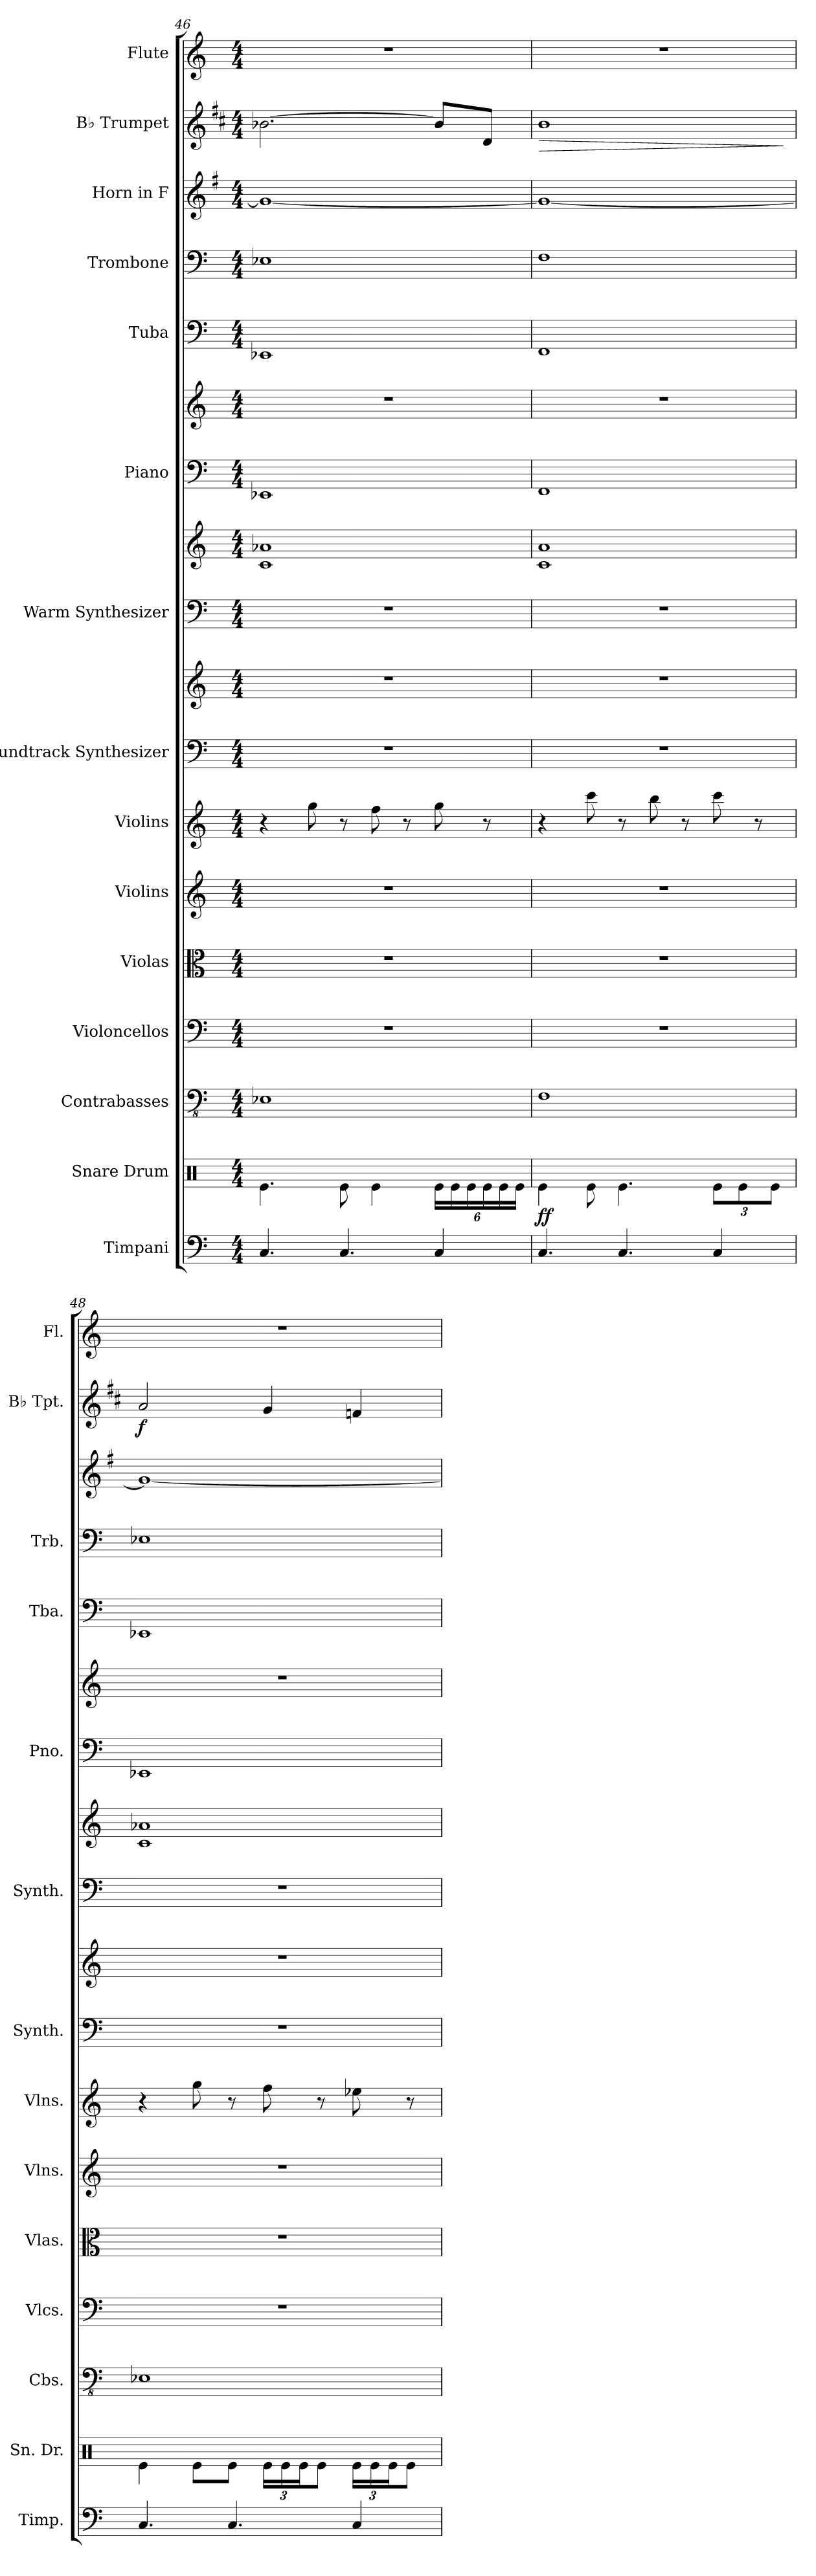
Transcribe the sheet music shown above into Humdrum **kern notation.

**kern	**kern	**dynam	**kern	**kern	**kern	**kern	**kern	**kern	**kern	**kern	**kern	**kern	**kern	**kern	**kern	**kern	**kern	**dynam	**kern
*part15	*part14	*part14	*part13	*part12	*part11	*part10	*part9	*part8	*part8	*part7	*part7	*part6	*part6	*part5	*part4	*part3	*part2	*part2	*part1
*staff18	*staff17	*staff17	*staff16	*staff15	*staff14	*staff13	*staff12	*staff11	*staff10	*staff9	*staff8	*staff7	*staff6	*staff5	*staff4	*staff3	*staff2	*staff2	*staff1
*I"Timpani	*I"Snare Drum	*	*I"Contrabasses	*I"Violoncellos	*I"Violas	*I"Violins	*I"Violins	*I"Soundtrack Synthesizer	*	*I"Warm Synthesizer	*	*I"Piano	*	*I"Tuba	*I"Trombone	*I"Horn in F	*I"B♭ Trumpet	*	*I"Flute
*I'Timp.	*I'Sn. Dr.	*	*I'Cbs.	*I'Vlcs.	*I'Vlas.	*I'Vlns.	*I'Vlns.	*I'Synth.	*	*I'Synth.	*	*I'Pno.	*	*I'Tba.	*I'Trb.	*	*I'B♭ Tpt.	*	*I'Fl.
*clefF4	*clefX	*	*clefFv4	*clefF4	*clefC3	*clefG2	*clefG2	*clefF4	*clefG2	*clefF4	*clefG2	*clefF4	*clefG2	*clefF4	*clefF4	*clefG2	*clefG2	*	*clefG2
*	*	*	*	*	*	*	*	*	*	*	*	*	*	*	*	*ITrd4c7	*ITrd1c2	*	*
*k[]	*k[]	*	*k[]	*k[]	*k[]	*k[]	*k[]	*k[]	*k[]	*k[]	*k[]	*k[]	*k[]	*k[]	*k[]	*k[]	*k[]	*	*k[]
*M4/4	*M4/4	*	*M4/4	*M4/4	*M4/4	*M4/4	*M4/4	*M4/4	*M4/4	*M4/4	*M4/4	*M4/4	*M4/4	*M4/4	*M4/4	*M4/4	*M4/4	*	*M4/4
=46	=46	=46	=46	=46	=46	=46	=46	=46	=46	=46	=46	=46	=46	=46	=46	=46	=46	=46	=46
4.C/	4.Re\	.	1EE-X	1r	1r	1r	4r	1r	1r	1r	1c 1a-X	1EE-X	1r	1EE-X	1E-X	1c_	[2.a-X\	.	1r
.	.	.	.	.	.	.	8gg\	.	.	.	.	.	.	.	.	.	.	.	.
4.C/	8Re\	.	.	.	.	.	8r	.	.	.	.	.	.	.	.	.	.	.	.
.	4Re\	.	.	.	.	.	8ff\	.	.	.	.	.	.	.	.	.	.	.	.
.	.	.	.	.	.	.	8r	.	.	.	.	.	.	.	.	.	.	.	.
*	*Xbrackettup	*	*	*	*	*	*	*	*	*	*	*	*	*	*	*	*	*	*
4C/	24Re\LL	.	.	.	.	.	8gg\	.	.	.	.	.	.	.	.	.	8a-/L]	.	.
.	24Re\	.	.	.	.	.	.	.	.	.	.	.	.	.	.	.	.	.	.
.	24Re\	.	.	.	.	.	.	.	.	.	.	.	.	.	.	.	.	.	.
.	24Re\	.	.	.	.	.	8r	.	.	.	.	.	.	.	.	.	8c/J	.	.
.	24Re\	.	.	.	.	.	.	.	.	.	.	.	.	.	.	.	.	.	.
.	24Re\JJ	.	.	.	.	.	.	.	.	.	.	.	.	.	.	.	.	.	.
!!LO:PB:g=z
=47	=47	=47	=47	=47	=47	=47	=47	=47	=47	=47	=47	=47	=47	=47	=47	=47	=47	=47	=47
!	!	!LO:DY:b	!	!	!	!	!	!	!	!	!	!	!	!	!	!	!	!LO:HP:b	!
4.C/	4Re\	ff	1FF	1r	1r	1r	4r	1r	1r	1r	1c 1a	1FF	1r	1FF	1F	1c_	1a	>	1r
.	8Re\	.	.	.	.	.	8ccc\	.	.	.	.	.	.	.	.	.	.	.	.
4.C/	4.Re\	.	.	.	.	.	8r	.	.	.	.	.	.	.	.	.	.	.	.
.	.	.	.	.	.	.	8bb\	.	.	.	.	.	.	.	.	.	.	.	.
.	.	.	.	.	.	.	8r	.	.	.	.	.	.	.	.	.	.	.	.
4C/	12Re\L	.	.	.	.	.	8ccc\	.	.	.	.	.	.	.	.	.	.	.	.
.	12Re\	.	.	.	.	.	.	.	.	.	.	.	.	.	.	.	.	.	.
.	.	.	.	.	.	.	8r	.	.	.	.	.	.	.	.	.	.	.	.
.	12Re\J	.	.	.	.	.	.	.	.	.	.	.	.	.	.	.	.	.	.
.	.	.	.	.	.	.	.	.	.	.	.	.	.	.	.	.	.	]	.
=48	=48	=48	=48	=48	=48	=48	=48	=48	=48	=48	=48	=48	=48	=48	=48	=48	=48	=48	=48
!	!	!	!	!	!	!	!	!	!	!	!	!	!	!	!	!	!	!LO:DY:b	!
4.C/	4Re\	.	1EE-X	1r	1r	1r	4r	1r	1r	1r	1c 1a-X	1EE-X	1r	1EE-X	1E-X	1c_	2g/	f	1r
.	8Re\L	.	.	.	.	.	8gg\	.	.	.	.	.	.	.	.	.	.	.	.
4.C/	8Re\J	.	.	.	.	.	8r	.	.	.	.	.	.	.	.	.	.	.	.
.	24Re\LL	.	.	.	.	.	8ff\	.	.	.	.	.	.	.	.	.	4f/	.	.
.	24Re\	.	.	.	.	.	.	.	.	.	.	.	.	.	.	.	.	.	.
.	24Re\J	.	.	.	.	.	.	.	.	.	.	.	.	.	.	.	.	.	.
.	8Re\J	.	.	.	.	.	8r	.	.	.	.	.	.	.	.	.	.	.	.
4C/	24Re\LL	.	.	.	.	.	8ee-X\	.	.	.	.	.	.	.	.	.	4e-X/	.	.
.	24Re\	.	.	.	.	.	.	.	.	.	.	.	.	.	.	.	.	.	.
.	24Re\J	.	.	.	.	.	.	.	.	.	.	.	.	.	.	.	.	.	.
.	8Re\J	.	.	.	.	.	8r	.	.	.	.	.	.	.	.	.	.	.	.
=	=	=	=	=	=	=	=	=	=	=	=	=	=	=	=	=	=	=	=
*-	*-	*-	*-	*-	*-	*-	*-	*-	*-	*-	*-	*-	*-	*-	*-	*-	*-	*-	*-
